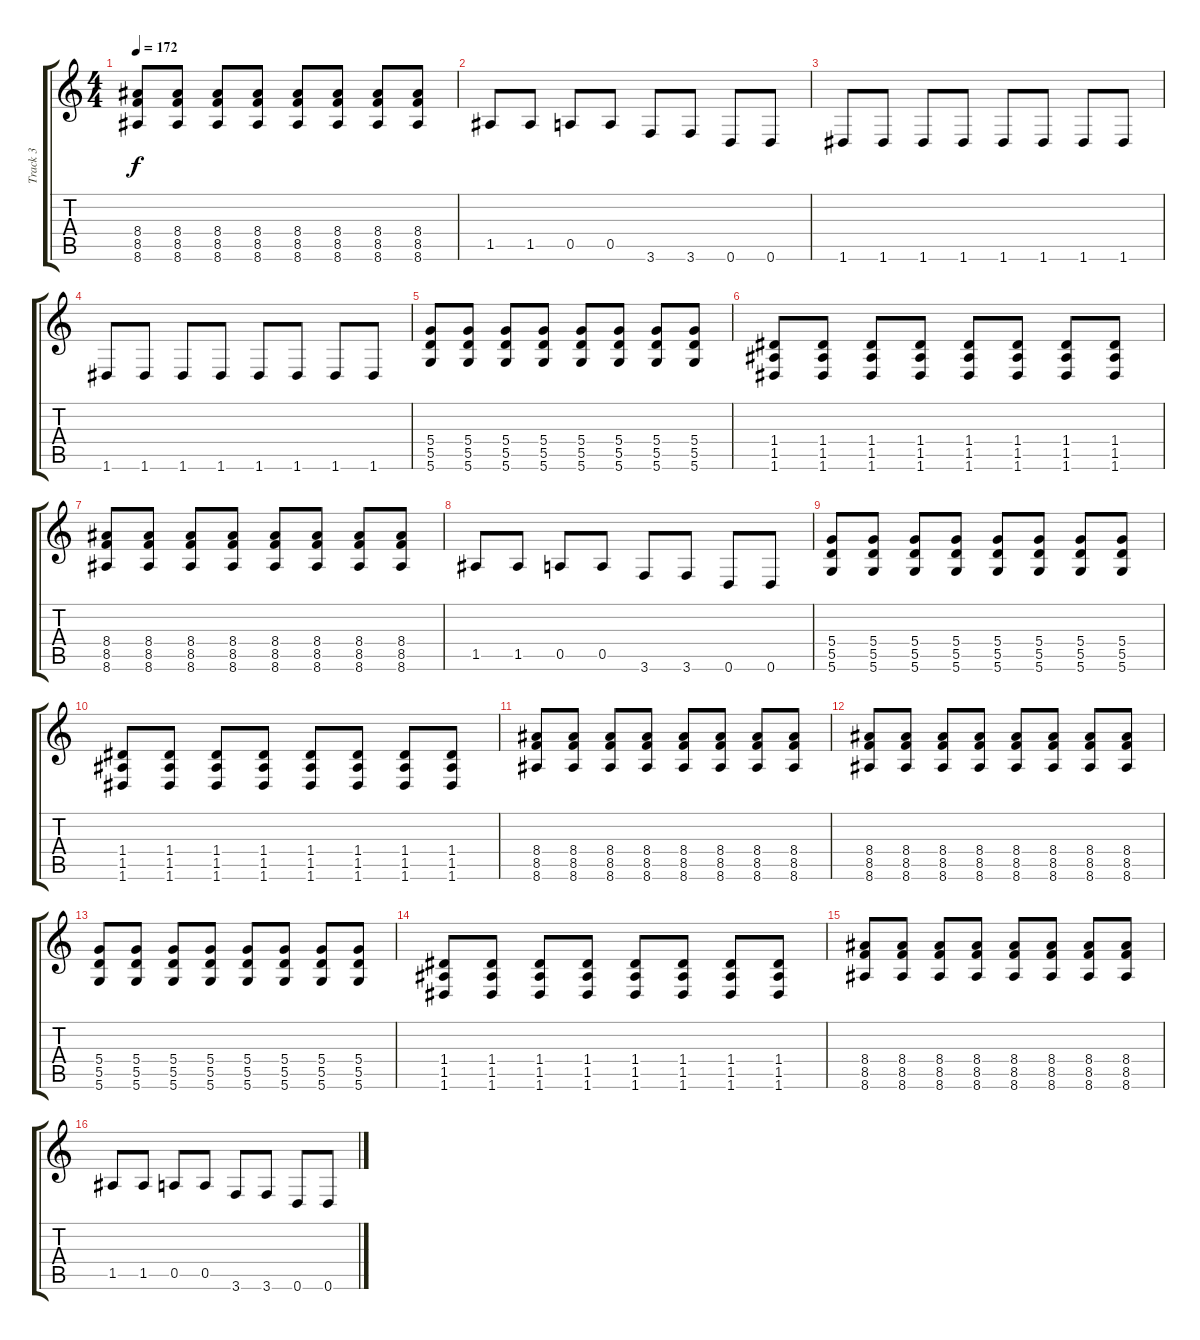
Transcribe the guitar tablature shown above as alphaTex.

\track ("Track 3" "Track 3") {instrument overdrivenguitar}
\staff {score tabs}
\tuning (E4 B3 G3 D3 A2 D2) {hide}
\ts (4 4)
\tempo 172
\clef g2
\ks c
(8.4 8.5 8.6).8{dy f} (8.4 8.5 8.6).8 (8.4 8.5 8.6).8 (8.4 8.5 8.6).8 (8.4 8.5 8.6).8 (8.4 8.5 8.6).8 (8.4 8.5 8.6).8 (8.4 8.5 8.6).8 |
1.5.8 1.5.8 0.5.8 0.5.8 3.6.8 3.6.8 0.6.8 0.6.8 |
1.6.8 1.6.8 1.6.8 1.6.8 1.6.8 1.6.8 1.6.8 1.6.8 |
1.6.8 1.6.8 1.6.8 1.6.8 1.6.8 1.6.8 1.6.8 1.6.8 |
(5.4 5.5 5.6).8 (5.4 5.5 5.6).8 (5.4 5.5 5.6).8 (5.4 5.5 5.6).8 (5.4 5.5 5.6).8 (5.4 5.5 5.6).8 (5.4 5.5 5.6).8 (5.4 5.5 5.6).8 |
(1.4 1.5 1.6).8 (1.4 1.5 1.6).8 (1.4 1.5 1.6).8 (1.4 1.5 1.6).8 (1.4 1.5 1.6).8 (1.4 1.5 1.6).8 (1.4 1.5 1.6).8 (1.4 1.5 1.6).8 |
(8.4 8.5 8.6).8 (8.4 8.5 8.6).8 (8.4 8.5 8.6).8 (8.4 8.5 8.6).8 (8.4 8.5 8.6).8 (8.4 8.5 8.6).8 (8.4 8.5 8.6).8 (8.4 8.5 8.6).8 |
1.5.8 1.5.8 0.5.8 0.5.8 3.6.8 3.6.8 0.6.8 0.6.8 |
(5.4 5.5 5.6).8 (5.4 5.5 5.6).8 (5.4 5.5 5.6).8 (5.4 5.5 5.6).8 (5.4 5.5 5.6).8 (5.4 5.5 5.6).8 (5.4 5.5 5.6).8 (5.4 5.5 5.6).8 |
(1.4 1.5 1.6).8 (1.4 1.5 1.6).8 (1.4 1.5 1.6).8 (1.4 1.5 1.6).8 (1.4 1.5 1.6).8 (1.4 1.5 1.6).8 (1.4 1.5 1.6).8 (1.4 1.5 1.6).8 |
(8.4 8.5 8.6).8 (8.4 8.5 8.6).8 (8.4 8.5 8.6).8 (8.4 8.5 8.6).8 (8.4 8.5 8.6).8 (8.4 8.5 8.6).8 (8.4 8.5 8.6).8 (8.4 8.5 8.6).8 |
(8.4 8.5 8.6).8 (8.4 8.5 8.6).8 (8.4 8.5 8.6).8 (8.4 8.5 8.6).8 (8.4 8.5 8.6).8 (8.4 8.5 8.6).8 (8.4 8.5 8.6).8 (8.4 8.5 8.6).8 |
(5.4 5.5 5.6).8 (5.4 5.5 5.6).8 (5.4 5.5 5.6).8 (5.4 5.5 5.6).8 (5.4 5.5 5.6).8 (5.4 5.5 5.6).8 (5.4 5.5 5.6).8 (5.4 5.5 5.6).8 |
(1.4 1.5 1.6).8 (1.4 1.5 1.6).8 (1.4 1.5 1.6).8 (1.4 1.5 1.6).8 (1.4 1.5 1.6).8 (1.4 1.5 1.6).8 (1.4 1.5 1.6).8 (1.4 1.5 1.6).8 |
(8.4 8.5 8.6).8 (8.4 8.5 8.6).8 (8.4 8.5 8.6).8 (8.4 8.5 8.6).8 (8.4 8.5 8.6).8 (8.4 8.5 8.6).8 (8.4 8.5 8.6).8 (8.4 8.5 8.6).8 |
1.5.8 1.5.8 0.5.8 0.5.8 3.6.8 3.6.8 0.6.8 0.6.8
